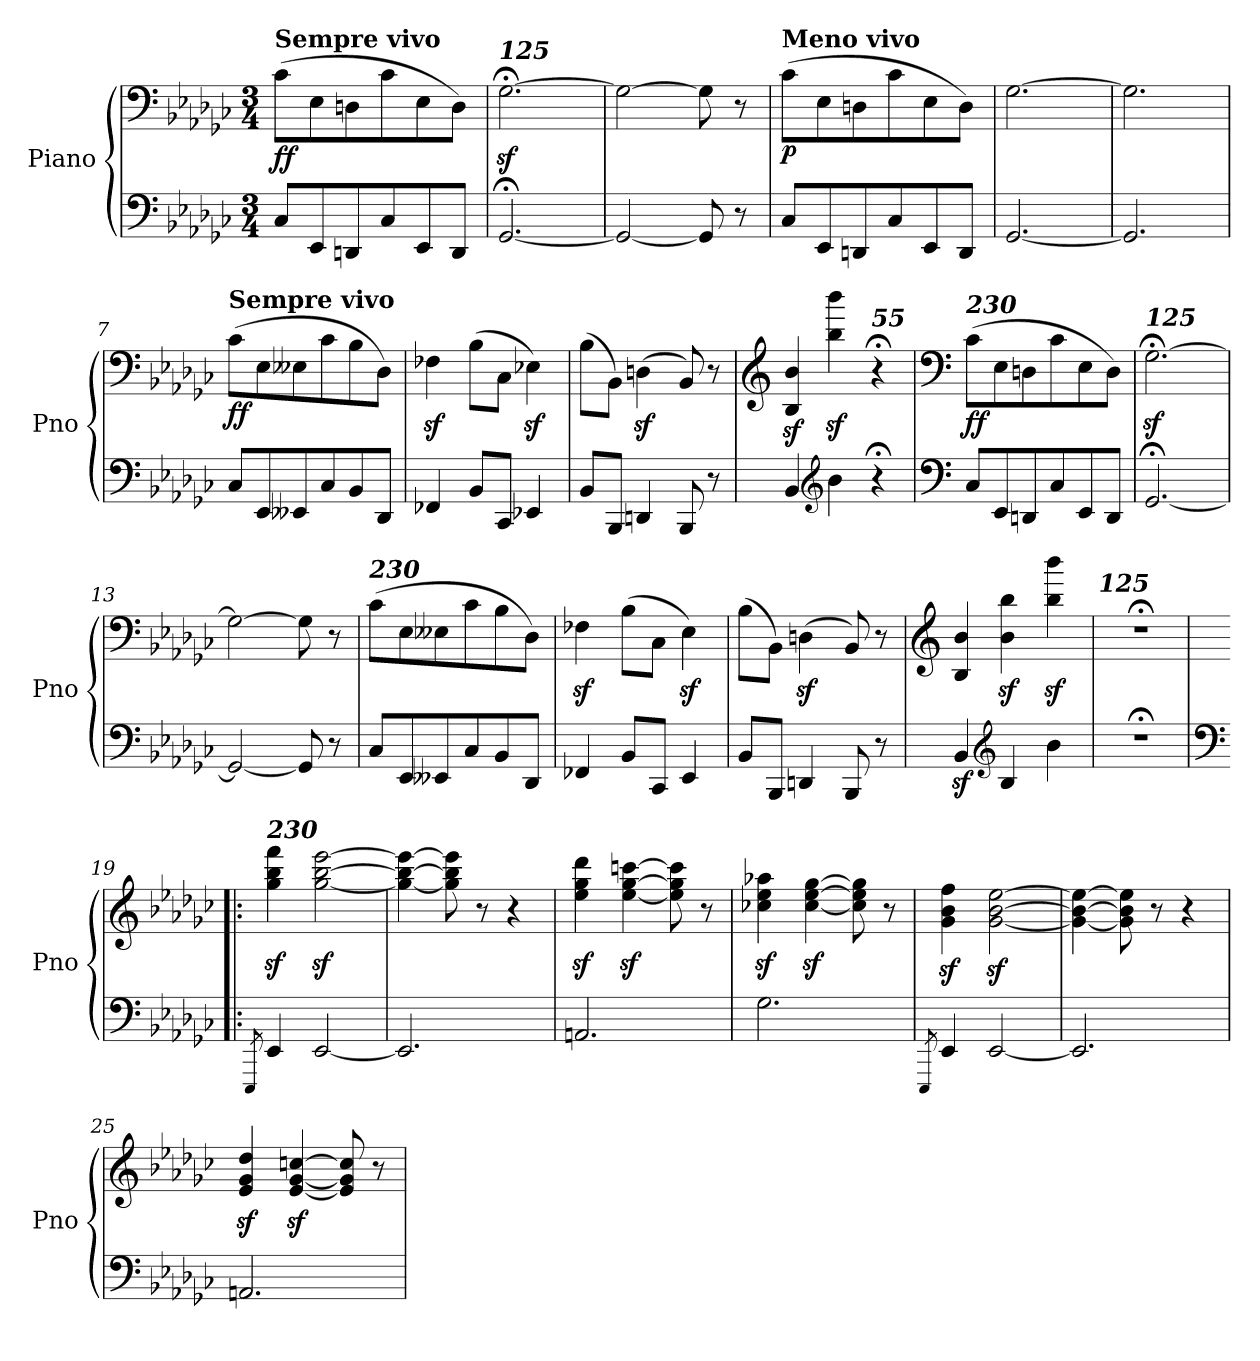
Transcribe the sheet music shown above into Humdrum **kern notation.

**kern	**kern	**dynam
*part1	*part1	*part1
*staff2	*staff1	*staff1/2
*I"Piano	*	*
*I'Pno	*	*
*clefF4	*clefF4	*
*k[b-e-a-d-g-c-]	*k[b-e-a-d-g-c-]	*
*M3/4	*M3/4	*
=1	=1	=1
!	!LO:TX:a:B:t=Sempre vivo	!
!	!	!LO:DY:b
8C-/L	(8c-\L	ff
8EE-/	8E-\	.
8DDn/	8Dn\	.
8C-/	8c-\	.
8EE-/	8E-\	.
8DD/J	8D\J)	.
=2	=2	=2
!	!LO:TX:a:Bi:t=125	!
[2.GG-;</	[2.G-z<;<\	.
=3	=3	=3
2GG-/_	2G-\_	.
8GG-/]	8G-\]	.
8r	8r	.
=4	=4	=4
!	!LO:TX:a:B:t=Meno vivo	!
!	!	!LO:DY:b
8C-/L	(8c-\L	p
8EE-/	8E-\	.
8DDn/	8Dn\	.
8C-/	8c-\	.
8EE-/	8E-\	.
8DD/J	8D\J)	.
=5	=5	=5
[2.GG-/	[2.G-\	.
=6	=6	=6
2.GG-/]	2.G-\]	.
!!LO:LB:g=z
=7	=7	=7
!	!LO:TX:a:B:t=Sempre vivo	!
!	!	!LO:DY:b
8C-/L	(8c-\L	ff
8EE-/	8E-\	.
8EE--X/	8E--X\	.
8C-/	8c-\	.
8BB-/	8B-\	.
8DD-/J	8D-\J)	.
=8	=8	=8
4FF-X/	4F-Xz<\	.
8BB-/L	(8B-\L	.
8CC-/J	8C-\J	.
4EE-X/	4E-Xz<\)	.
=9	=9	=9
8BB-/L	(8B-\L	.
8BBB-/J	8BB-\J)	.
4DDn/	(4Dnz<\	.
8BBB-/	8BB-/)	.
8r	8r	.
=10	=10	=10
*	*clefG2	*
4BB-/	4B-/z< 4b-/z<	.
*clefG2	*	*
4b-\	4bb-\z< 4bbb-\z<	.
!	!LO:TX:a:Bi:t=55	!
4r;<	4r;<	.
=11	=11	=11
*clefF4	*clefF4	*
!	!LO:TX:a:Bi:t=230	!
!	!	!LO:DY:b
8C-/L	(8c-\L	ff
8EE-/	8E-\	.
8DDn/	8Dn\	.
8C-/	8c-\	.
8EE-/	8E-\	.
8DD/J	8D\J)	.
!!LO:LB:g=z
=12	=12	=12
!	!LO:TX:a:Bi:t=125	!
[2.GG-;</	[2.G-z<;<\	.
=13	=13	=13
2GG-/_	2G-\_	.
8GG-/]	8G-\]	.
8r	8r	.
=14	=14	=14
!	!LO:TX:a:Bi:t=230	!
8C-/L	(8c-\L	.
8EE-/	8E-\	.
8EE--X/	8E--X\	.
8C-/	8c-\	.
8BB-/	8B-\	.
8DD-/J	8D-\J)	.
=15	=15	=15
4FF-X/	4F-Xz<\	.
8BB-/L	(8B-\L	.
8CC-/J	8C-\J	.
4EE-/	4E-z<\)	.
=16	=16	=16
8BB-/L	(8B-\L	.
8BBB-/J	8BB-\J)	.
4DDn/	(4Dnz<\	.
8BBB-/	8BB-/)	.
8r	8r	.
=17	=17	=17
*	*clefG2	*
4BB-z>/	4B-/ 4b-/	.
*clefG2	*	*
4B-/	4b-\z< 4bb-\z<	.
4b-\	4bb-\z< 4bbb-\z<	.
=18	=18	=18
!	!LO:TX:a:Bi:t=125	!
2.r;<	2.r;<	.
!!LO:LB:g=z
=19!|:	=19!|:	=19!|:
*clefF4	*	*
8qEEE-/	.	.
!	!LO:TX:a:Bi:t=230	!
4EE-/	4gg-\z< 4bb-\z< 4fff\z<	.
[2EE-/	[2gg-\z< [2bb-\z< [2eee-\z<	.
=20	=20	=20
2.EE-/]	4gg-\_ 4bb-\_ 4eee-\_	.
.	8gg-\] 8bb-\] 8eee-\]	.
.	8r	.
.	4r	.
=21	=21	=21
2.AAn/	4ee-\z< 4gg-\z< 4ddd-\z<	.
.	[4ee-\z< [4gg-\z< [4cccn\z<	.
.	8ee-\] 8gg-\] 8ccc\]	.
.	8r	.
=22	=22	=22
2.G-\	4cc-X\z< 4ee-\z< 4aa-X\z<	.
.	[4cc-\z< [4ee-\z< [4gg-\z<	.
.	8cc-\] 8ee-\] 8gg-\]	.
.	8r	.
=23	=23	=23
8qEEE-/	.	.
4EE-/	4g-\z< 4b-\z< 4ff\z<	.
[2EE-/	[2g-\z< [2b-\z< [2ee-\z<	.
=24	=24	=24
2.EE-/]	4g-\_ 4b-\_ 4ee-\_	.
.	8g-\] 8b-\] 8ee-\]	.
.	8r	.
.	4r	.
!!LO:LB:g=z
=25	=25	=25
2.AAn/	4e-/z< 4g-/z< 4dd-/z<	.
.	[4e-/z< [4g-/z< [4ccn/z<	.
.	8e-/] 8g-/] 8cc/]	.
.	8r	.
=	=	=
*-	*-	*-
